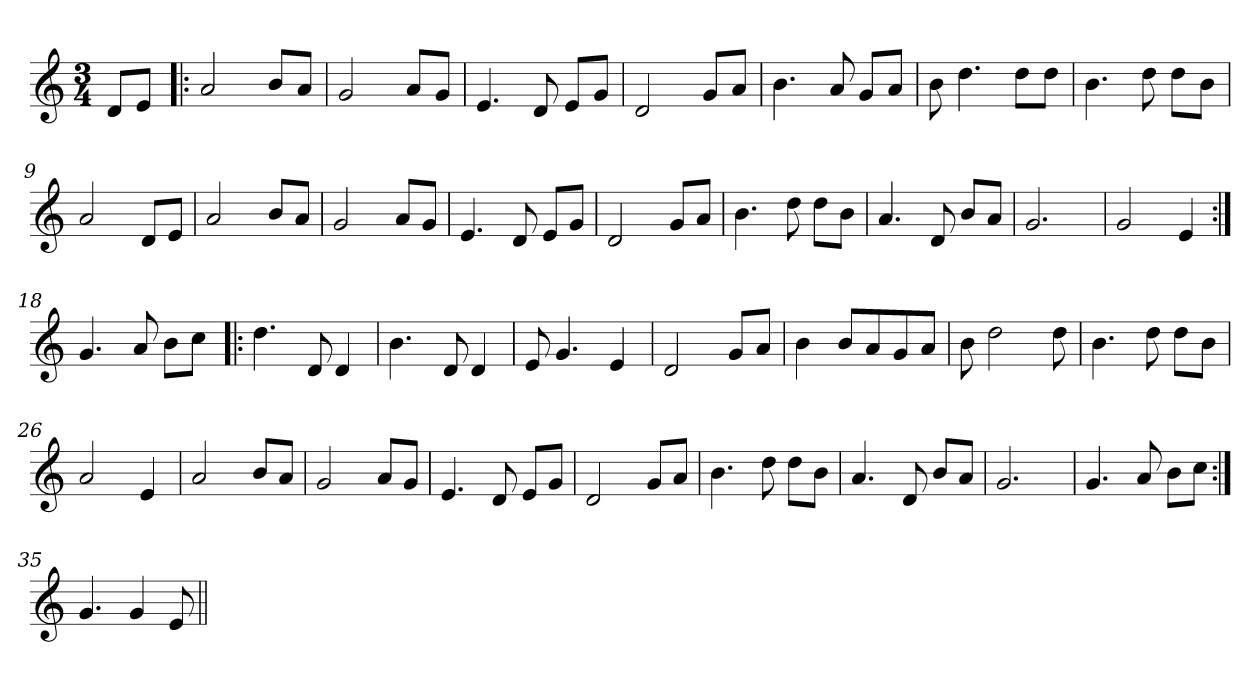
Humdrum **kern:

**kern
*part1
*staff1
*clefG2
*k[]
*M3/4
=1
8d/L
8e/J
=2!|:
2a/
8b/L
8a/J
=3
2g/
8a/L
8g/J
=4
4.e/
8d/
8e/L
8g/J
=5
2d/
8g/L
8a/J
=6
4.b\
8a/
8g/L
8a/J
=7
8b\
4.dd\
8dd\L
8dd\J
=8
4.b\
8dd\
8dd\L
8b\J
=9
2a/
8d/L
8e/J
=10
2a/
8b/L
8a/J
=11
2g/
8a/L
8g/J
!!LO:LB:g=z
=12
4.e/
8d/
8e/L
8g/J
=13
2d/
8g/L
8a/J
=14
4.b\
8dd\
8dd\L
8b\J
=15
4.a/
8d/
8b/L
8a/J
=16
2.g/
=17
2g/
4e/
=18:|!
4.g/
8a/
8b\L
8cc\J
=19!|:
4.dd\
8d/
4d/
=20
4.b\
8d/
4d/
=21
8e/
4.g/
4e/
!!LO:LB:g=z
=22
2d/
8g/L
8a/J
=23
4b\
8b/L
8a/
8g/
8a/J
=24
8b\
2dd\
8dd\
=25
4.b\
8dd\
8dd\L
8b\J
=26
2a/
4e/
=27
2a/
8b/L
8a/J
=28
2g/
8a/L
8g/J
=29
4.e/
8d/
8e/L
8g/J
=30
2d/
8g/L
8a/J
=31
4.b\
8dd\
8dd\L
8b\J
=32
4.a/
8d/
8b/L
8a/J
!!LO:LB:g=z
=33
2.g/
=34
4.g/
8a/
8b\L
8cc\J
=35:|!
4.g/
4g/
8e/
=||
*-
